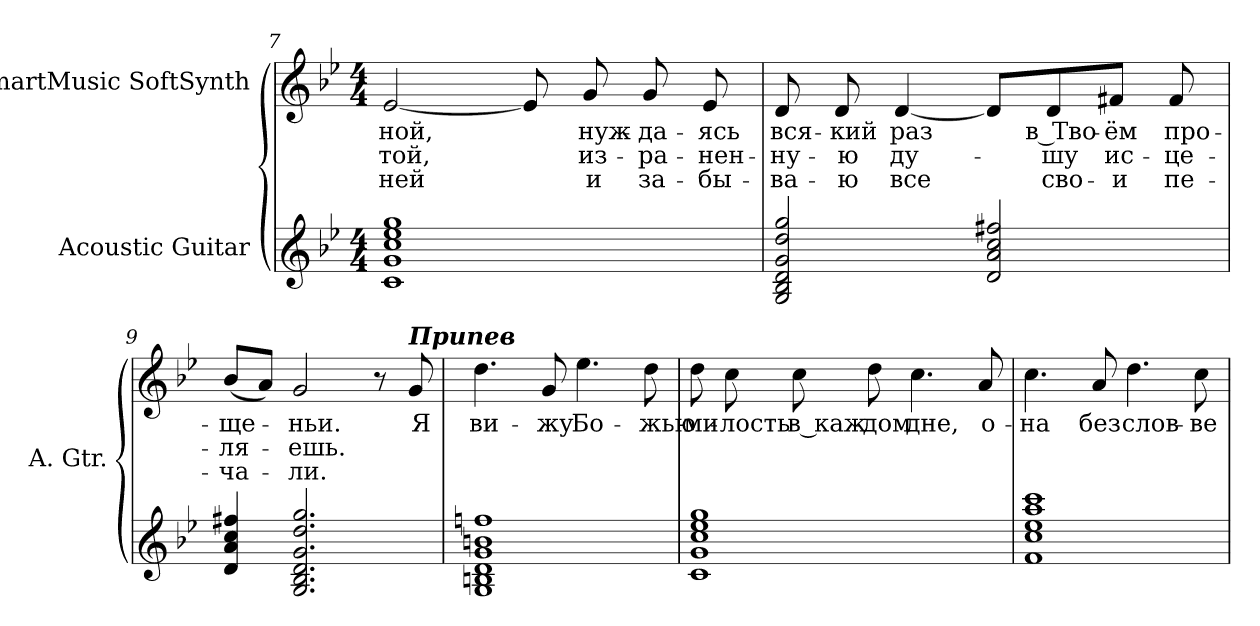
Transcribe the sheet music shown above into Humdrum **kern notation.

**kern	**kern	**text	**text	**text
*part2	*part1	*part1	*part1	*part1
*staff2	*staff1	*staff1	*staff1	*staff1
*I"Acoustic Guitar	*I"SmartMusic SoftSynth	*	*	*
*I'A. Gtr.	*	*	*	*
*clefG2	*clefG2	*	*	*
*ITrd7c12	*	*	*	*
*k[b-e-]	*k[b-e-]	*	*	*
*g:	*g:	*	*	*
*M4/4	*M4/4	*	*	*
=7	=7	=7	=7	=7
!	!	!LO:LY:b:color=#000000	!LO:LY:b:color=#000000	!LO:LY:b:color=#000000
1Ci 1Gi 1ci 1e-i 1gi	[<2e-i/	-ной,	-той,	ней
.	8e-i/]	.	.	.
!	!	!LO:LY:b:color=#000000	!LO:LY:b:color=#000000	!LO:LY:b:color=#000000
.	8gi/	нуж-	из-	и
!	!	!LO:LY:b:color=#000000	!LO:LY:b:color=#000000	!LO:LY:b:color=#000000
.	8gi/	-да-	-ра-	за-
!	!	!LO:LY:b:color=#000000	!LO:LY:b:color=#000000	!LO:LY:b:color=#000000
.	8e-i/	-ясь	-нен-	-бы-
!!LO:LB:g=z
=8	=8	=8	=8	=8
!	!	!LO:LY:b:color=#000000	!LO:LY:b:color=#000000	!LO:LY:b:color=#000000
2GGi/ 2BB-i 2Di 2Gi 2di 2gi	8di/	вся-	-ну-	-ва-
!	!	!LO:LY:b:color=#000000	!LO:LY:b:color=#000000	!LO:LY:b:color=#000000
.	8di/	-кий	-ю	-ю
!	!	!LO:LY:b:color=#000000	!LO:LY:b:color=#000000	!LO:LY:b:color=#000000
.	[<4di/	раз	ду-	все
2Di/ 2Ai 2ci 2f#Xi	8di/L]	.	.	.
!	!	!LO:LY:b:color=#000000	!LO:LY:b:color=#000000	!LO:LY:b:color=#000000
.	8di/	в Тво-	-шу	сво-
!	!	!LO:LY:b:color=#000000	!LO:LY:b:color=#000000	!LO:LY:b:color=#000000
.	8f#Xi/J	-ём	ис-	-и
!	!	!LO:LY:b:color=#000000	!LO:LY:b:color=#000000	!LO:LY:b:color=#000000
.	8f#i/	про-	-це-	пе-
=9	=9	=9	=9	=9
!	!	!LO:LY:b:color=#000000	!LO:LY:b:color=#000000	!LO:LY:b:color=#000000
4Di/ 4Ai 4ci 4f#Xi	(8b-i/L	-ще-	-ля-	-ча-
.	8ai/J)	.	.	.
!	!	!LO:LY:b:color=#000000	!LO:LY:b:color=#000000	!LO:LY:b:color=#000000
2.GGi/ 2.BB-i 2.Di 2.Gi 2.di 2.gi	2gi/	-ньи.	-ешь.	-ли.
.	8r	.	.	.
!	!LO:TX:a:Bi:t=Припев	!	!	!
!	!	!LO:LY:b:color=#000000	!	!
.	8gi/	Я	.	.
=10	=10	=10	=10	=10
!	!	!LO:LY:b:color=#000000	!	!
1GGi 1BBni 1Di 1Gi 1Bni 1fni	4.ddi\	ви-	.	.
!	!	!LO:LY:b:color=#000000	!	!
.	8gi/	-жу	.	.
!	!	!LO:LY:b:color=#000000	!	!
.	4.ee-i\	Бо-	.	.
!	!	!LO:LY:b:color=#000000	!	!
.	8ddi\	-жью	.	.
=11	=11	=11	=11	=11
!	!	!LO:LY:b:color=#000000	!	!
1Ci 1Gi 1ci 1e-i 1gi	8ddi\	ми-	.	.
!	!	!LO:LY:b:color=#000000	!	!
.	8cci\	-лость	.	.
!	!	!LO:LY:b:color=#000000	!	!
.	8cci\	в каж-	.	.
!	!	!LO:LY:b:color=#000000	!	!
.	8ddi\	-дом	.	.
!	!	!LO:LY:b:color=#000000	!	!
.	4.cci\	дне,	.	.
!	!	!LO:LY:b:color=#000000	!	!
.	8ai/	о-	.	.
!!LO:LB:g=z
=12	=12	=12	=12	=12
!	!	!LO:LY:b:color=#000000	!	!
1Fi 1ci 1e-i 1ai 1cci	4.cci\	-на	.	.
!	!	!LO:LY:b:color=#000000	!	!
.	8ai/	без	.	.
!	!	!LO:LY:b:color=#000000	!	!
.	4.ddi\	слов-	.	.
!	!	!LO:LY:b:color=#000000	!	!
.	8cci\	-ве-	.	.
=	=	=	=	=
*-	*-	*-	*-	*-
